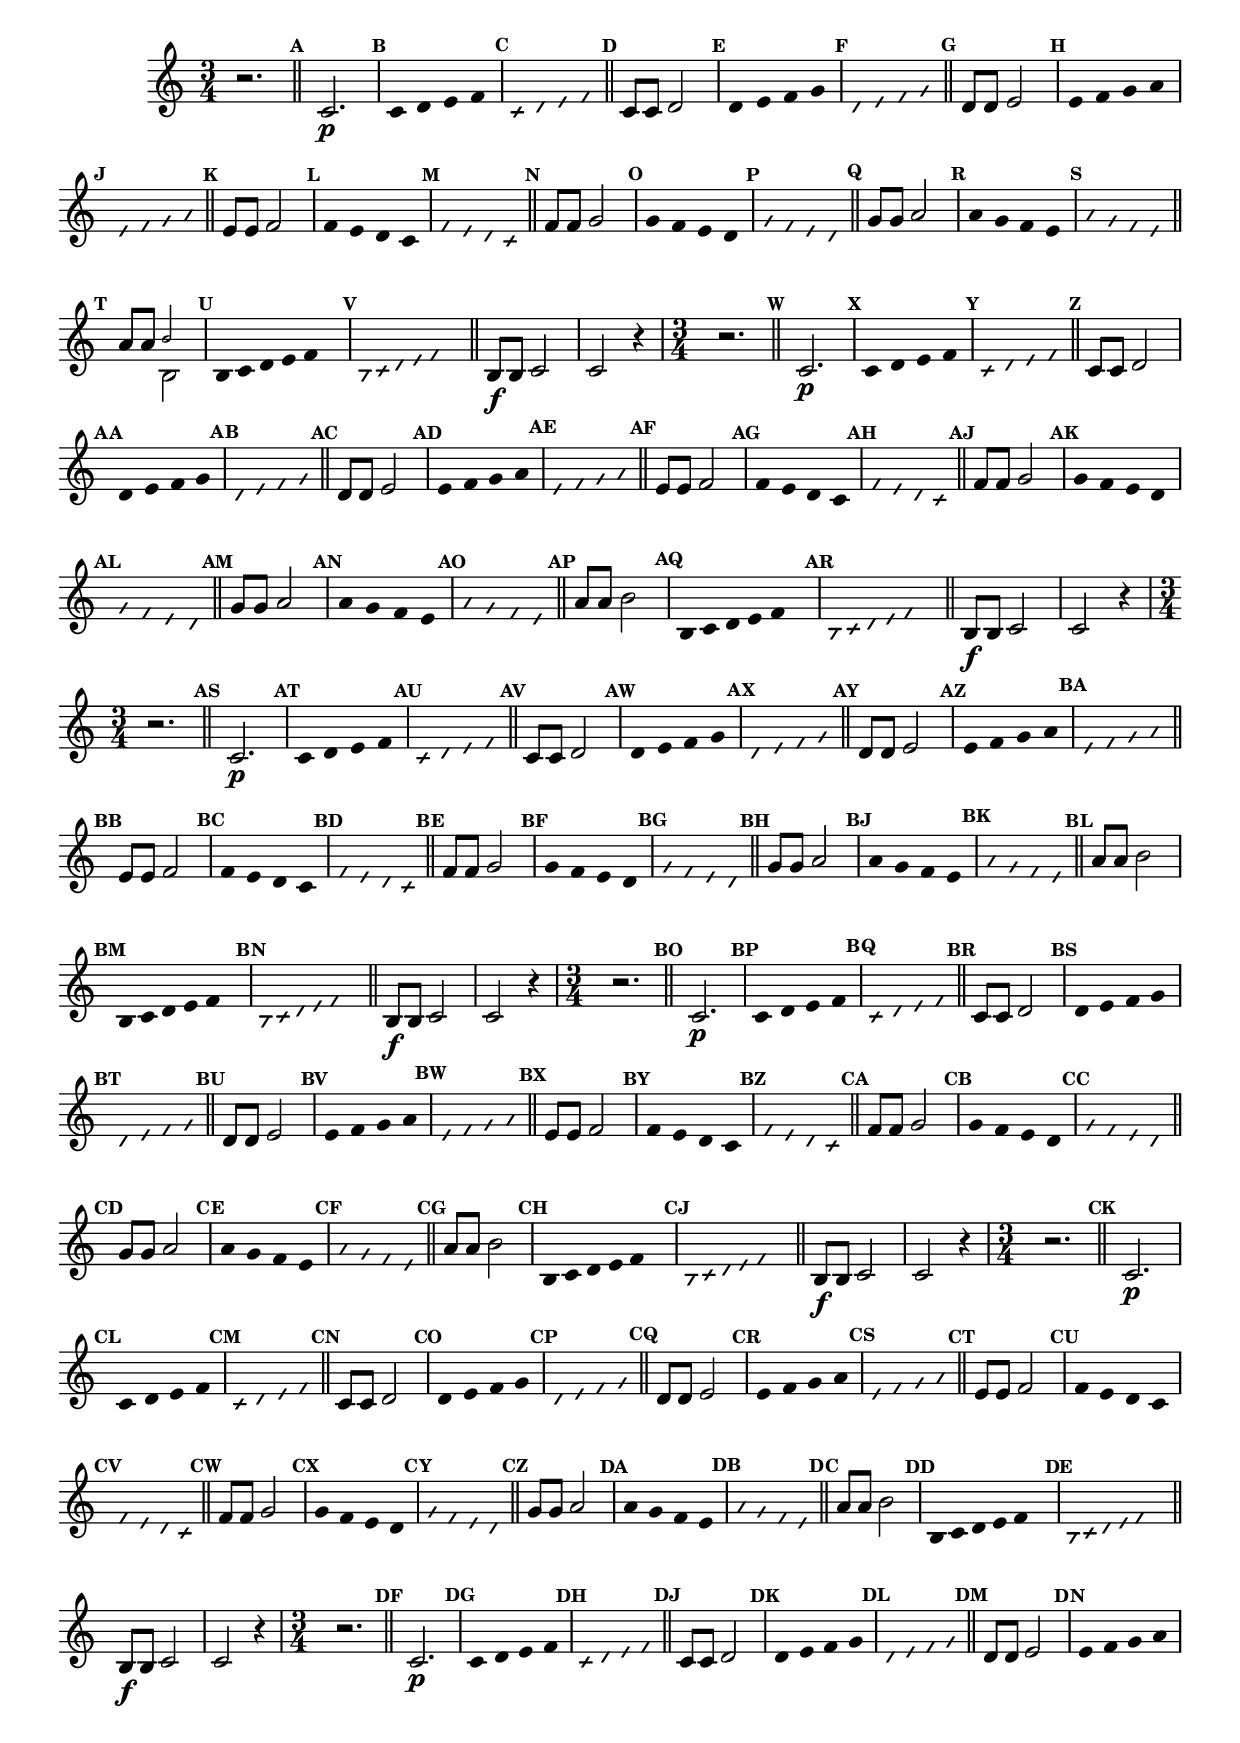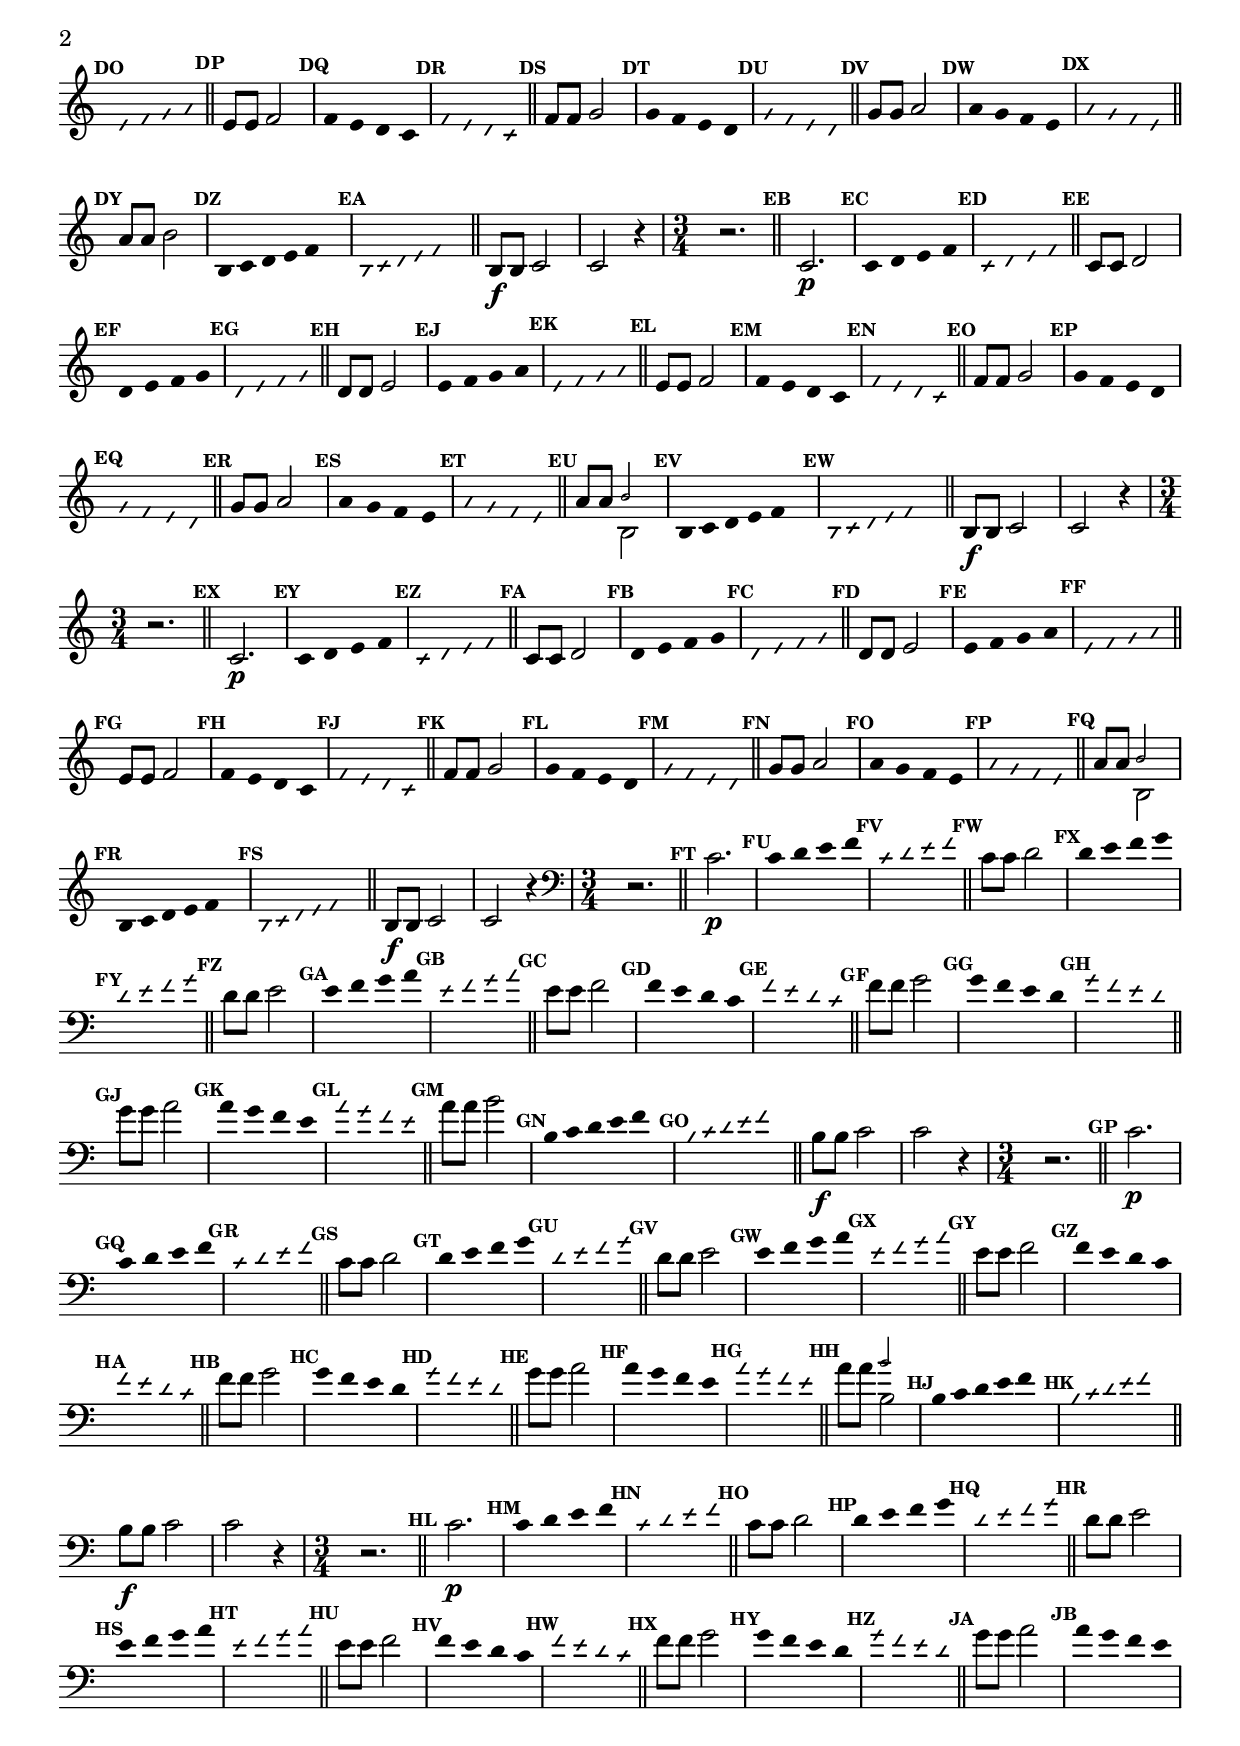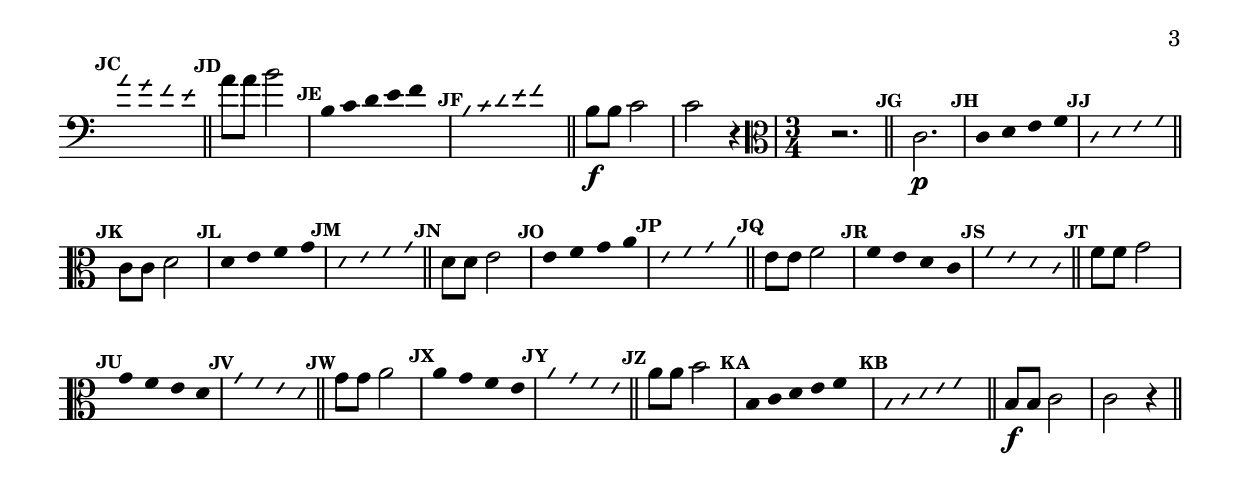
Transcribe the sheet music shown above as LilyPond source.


\version "2.14.2"

%\header { texidoc="64 - Aquecendo e Divertindo-se com a escala mixolidia" }


\relative c' {


                                % CLARINETE

  \tag #'cl {
    \key c \major
    \override Staff.TimeSignature #'style = #'()
    \time 3/4 
    \override Score.BarNumber #'transparent = ##t
    \override Score.RehearsalMark #'font-size = #-2
                                %\override Score.RehearsalMark #'font-family = #'
    \set Score.markFormatter = #format-mark-numbers
    r2.

    \bar "||"

    \mark \default c2.\p
    \override Stem #'transparent = ##t
    \override Beam #'transparent = ##t
    \override Voice.NoteHead #'stencil = #ly:text-interface::print
    \override Voice.NoteHead #'text = #(make-musicglyph-markup "noteheads.s2")

    \mark \default c4*3/4 d e f

    \override NoteHead #'style = #'slash
    \override NoteHead #'font-size = #-6
    \override Voice.NoteHead #'stencil = #ly:text-interface::print
    \override Voice.NoteHead #'text = #(make-musicglyph-markup "noteheads.s2slash")

    \mark \default c4*3/4 d e f

    \revert NoteHead #'style
    \revert Stem #'transparent 
    \revert Beam #'transparent
    \revert NoteHead #'font-size
    \revert Voice.NoteHead #'stencil

    \revert Voice.NoteHead #'text
    \bar "||"


    \mark \default c8 c d2
    \override Stem #'transparent = ##t
    \override Beam #'transparent = ##t
    \override Voice.NoteHead #'stencil = #ly:text-interface::print
    \override Voice.NoteHead #'text = #(make-musicglyph-markup "noteheads.s2")
    \mark \default d4*3/4 e f g
    \override NoteHead #'style = #'slash
    \override NoteHead #'font-size = #-6
    \override Voice.NoteHead #'stencil = #ly:text-interface::print
    \override Voice.NoteHead #'text = #(make-musicglyph-markup "noteheads.s2slash")
    \mark \default d4*3/4 e f g
    \revert NoteHead #'style
    \revert Stem #'transparent 
    \revert Beam #'transparent
    \revert NoteHead #'font-size
    \revert Voice.NoteHead #'stencil

    \revert Voice.NoteHead #'text
    \bar "||"


    \mark \default d8 d e2
    \override Stem #'transparent = ##t
    \override Beam #'transparent = ##t
    \override Voice.NoteHead #'stencil = #ly:text-interface::print
    \override Voice.NoteHead #'text = #(make-musicglyph-markup "noteheads.s2")
    \mark \default e4*3/4 f g a
    \override NoteHead #'style = #'slash
    \override NoteHead #'font-size = #-6
    \override Voice.NoteHead #'stencil = #ly:text-interface::print
    \override Voice.NoteHead #'text = #(make-musicglyph-markup "noteheads.s2slash")
    \mark \default e4*3/4 f g a
    \revert NoteHead #'style
    \revert Stem #'transparent 
    \revert Beam #'transparent
    \revert NoteHead #'font-size
    \revert Voice.NoteHead #'stencil

    \revert Voice.NoteHead #'text
    \bar "||"

    \mark \default e8 e f2
    \override Stem #'transparent = ##t
    \override Beam #'transparent = ##t
    \override Voice.NoteHead #'stencil = #ly:text-interface::print
    \override Voice.NoteHead #'text = #(make-musicglyph-markup "noteheads.s2")
    \mark \default f4*3/4 e d c
    \override NoteHead #'style = #'slash
    \override NoteHead #'font-size = #-6
    \override Voice.NoteHead #'stencil = #ly:text-interface::print
    \override Voice.NoteHead #'text = #(make-musicglyph-markup "noteheads.s2slash")
    \mark \default f4*3/4 e d c
    \revert NoteHead #'style
    \revert Stem #'transparent 
    \revert Beam #'transparent
    \revert NoteHead #'font-size
    \revert Voice.NoteHead #'stencil

    \revert Voice.NoteHead #'text
    \bar "||"

    \mark \default f8 f g2
    \override Stem #'transparent = ##t
    \override Beam #'transparent = ##t
    \override Voice.NoteHead #'stencil = #ly:text-interface::print
    \override Voice.NoteHead #'text = #(make-musicglyph-markup "noteheads.s2")
    \mark \default g4*3/4 f e d
    \override NoteHead #'style = #'slash
    \override NoteHead #'font-size = #-6
    \override Voice.NoteHead #'stencil = #ly:text-interface::print
    \override Voice.NoteHead #'text = #(make-musicglyph-markup "noteheads.s2slash")
    \mark \default g4*3/4 f e d
    \revert NoteHead #'style
    \revert Stem #'transparent 
    \revert Beam #'transparent
    \revert NoteHead #'font-size
    \revert Voice.NoteHead #'stencil

    \revert Voice.NoteHead #'text
    \bar "||"

    \mark \default g8 g a2
    \override Stem #'transparent = ##t
    \override Beam #'transparent = ##t
    \override Voice.NoteHead #'stencil = #ly:text-interface::print
    \override Voice.NoteHead #'text = #(make-musicglyph-markup "noteheads.s2")
    \mark \default a4*3/4 g f e 
    \override NoteHead #'style = #'slash
    \override NoteHead #'font-size = #-6
    \override Voice.NoteHead #'stencil = #ly:text-interface::print
    \override Voice.NoteHead #'text = #(make-musicglyph-markup "noteheads.s2slash")
    \mark \default a4*3/4 g f e 
    \revert NoteHead #'style
    \revert Stem #'transparent 
    \revert Beam #'transparent
    \revert NoteHead #'font-size
    \revert Voice.NoteHead #'stencil

    \revert Voice.NoteHead #'text
    \bar "||"


    \mark \default a8 a 

    <<
      {

        \override NoteHead #'font-size = #-4
        b2
      }
      \\
      {
        \revert NoteHead #'font-size
        b,2
      }
    >>

    \override Stem #'transparent = ##t
    \override Beam #'transparent = ##t
    \override Voice.NoteHead #'stencil = #ly:text-interface::print
    \override Voice.NoteHead #'text = #(make-musicglyph-markup "noteheads.s2")

    \mark \default b8 c d e f s

    \override NoteHead #'style = #'slash
    \override NoteHead #'font-size = #-6
    \override Voice.NoteHead #'stencil = #ly:text-interface::print
    \override Voice.NoteHead #'text = #(make-musicglyph-markup "noteheads.s2slash")
    \mark \default b,8 c d e f s
    \revert NoteHead #'style
    \revert Stem #'transparent 
    \revert Beam #'transparent
    \revert NoteHead #'font-size
    \revert Voice.NoteHead #'stencil

    \revert Voice.NoteHead #'text
    \bar "||"

    b,8\f b c2 c2 r4

  }


                                % FLAUTA

  \tag #'fl {
    \key c \major
    \override Staff.TimeSignature #'style = #'()
    \time 3/4 
    \override Score.BarNumber #'transparent = ##t
    \override Score.RehearsalMark #'font-size = #-2
                                %\override Score.RehearsalMark #'font-family = #'
    \set Score.markFormatter = #format-mark-numbers
    r2.

    \bar "||"

    \mark \default c2.\p
    \override Stem #'transparent = ##t
    \override Beam #'transparent = ##t
    \override Voice.NoteHead #'stencil = #ly:text-interface::print
    \override Voice.NoteHead #'text = #(make-musicglyph-markup "noteheads.s2")

    \mark \default c4*3/4 d e f

    \override NoteHead #'style = #'slash
    \override NoteHead #'font-size = #-6
    \override Voice.NoteHead #'stencil = #ly:text-interface::print
    \override Voice.NoteHead #'text = #(make-musicglyph-markup "noteheads.s2slash")

    \mark \default c4*3/4 d e f

    \revert NoteHead #'style
    \revert Stem #'transparent 
    \revert Beam #'transparent
    \revert NoteHead #'font-size
    \revert Voice.NoteHead #'stencil

    \revert Voice.NoteHead #'text
    \bar "||"


    \mark \default c8 c d2
    \override Stem #'transparent = ##t
    \override Beam #'transparent = ##t
    \override Voice.NoteHead #'stencil = #ly:text-interface::print
    \override Voice.NoteHead #'text = #(make-musicglyph-markup "noteheads.s2")
    \mark \default d4*3/4 e f g
    \override NoteHead #'style = #'slash
    \override NoteHead #'font-size = #-6
    \override Voice.NoteHead #'stencil = #ly:text-interface::print
    \override Voice.NoteHead #'text = #(make-musicglyph-markup "noteheads.s2slash")
    \mark \default d4*3/4 e f g
    \revert NoteHead #'style
    \revert Stem #'transparent 
    \revert Beam #'transparent
    \revert NoteHead #'font-size
    \revert Voice.NoteHead #'stencil

    \revert Voice.NoteHead #'text
    \bar "||"


    \mark \default d8 d e2
    \override Stem #'transparent = ##t
    \override Beam #'transparent = ##t
    \override Voice.NoteHead #'stencil = #ly:text-interface::print
    \override Voice.NoteHead #'text = #(make-musicglyph-markup "noteheads.s2")
    \mark \default e4*3/4 f g a
    \override NoteHead #'style = #'slash
    \override NoteHead #'font-size = #-6
    \override Voice.NoteHead #'stencil = #ly:text-interface::print
    \override Voice.NoteHead #'text = #(make-musicglyph-markup "noteheads.s2slash")
    \mark \default e4*3/4 f g a
    \revert NoteHead #'style
    \revert Stem #'transparent 
    \revert Beam #'transparent
    \revert NoteHead #'font-size
    \revert Voice.NoteHead #'stencil

    \revert Voice.NoteHead #'text
    \bar "||"

    \mark \default e8 e f2
    \override Stem #'transparent = ##t
    \override Beam #'transparent = ##t
    \override Voice.NoteHead #'stencil = #ly:text-interface::print
    \override Voice.NoteHead #'text = #(make-musicglyph-markup "noteheads.s2")
    \mark \default f4*3/4 e d c
    \override NoteHead #'style = #'slash
    \override NoteHead #'font-size = #-6
    \override Voice.NoteHead #'stencil = #ly:text-interface::print
    \override Voice.NoteHead #'text = #(make-musicglyph-markup "noteheads.s2slash")
    \mark \default f4*3/4 e d c
    \revert NoteHead #'style
    \revert Stem #'transparent 
    \revert Beam #'transparent
    \revert NoteHead #'font-size
    \revert Voice.NoteHead #'stencil

    \revert Voice.NoteHead #'text
    \bar "||"

    \mark \default f8 f g2
    \override Stem #'transparent = ##t
    \override Beam #'transparent = ##t
    \override Voice.NoteHead #'stencil = #ly:text-interface::print
    \override Voice.NoteHead #'text = #(make-musicglyph-markup "noteheads.s2")
    \mark \default g4*3/4 f e d
    \override NoteHead #'style = #'slash
    \override NoteHead #'font-size = #-6
    \override Voice.NoteHead #'stencil = #ly:text-interface::print
    \override Voice.NoteHead #'text = #(make-musicglyph-markup "noteheads.s2slash")
    \mark \default g4*3/4 f e d
    \revert NoteHead #'style
    \revert Stem #'transparent 
    \revert Beam #'transparent
    \revert NoteHead #'font-size
    \revert Voice.NoteHead #'stencil

    \revert Voice.NoteHead #'text
    \bar "||"

    \mark \default g8 g a2
    \override Stem #'transparent = ##t
    \override Beam #'transparent = ##t
    \override Voice.NoteHead #'stencil = #ly:text-interface::print
    \override Voice.NoteHead #'text = #(make-musicglyph-markup "noteheads.s2")
    \mark \default a4*3/4 g f e 
    \override NoteHead #'style = #'slash
    \override NoteHead #'font-size = #-6
    \override Voice.NoteHead #'stencil = #ly:text-interface::print
    \override Voice.NoteHead #'text = #(make-musicglyph-markup "noteheads.s2slash")
    \mark \default a4*3/4 g f e 
    \revert NoteHead #'style
    \revert Stem #'transparent 
    \revert Beam #'transparent
    \revert NoteHead #'font-size
    \revert Voice.NoteHead #'stencil

    \revert Voice.NoteHead #'text
    \bar "||"


    \mark \default a8 a b2

    \override Stem #'transparent = ##t
    \override Beam #'transparent = ##t
    \override Voice.NoteHead #'stencil = #ly:text-interface::print
    \override Voice.NoteHead #'text = #(make-musicglyph-markup "noteheads.s2")

    \mark \default b,8 c d e f s

    \override NoteHead #'style = #'slash
    \override NoteHead #'font-size = #-6
    \override Voice.NoteHead #'stencil = #ly:text-interface::print
    \override Voice.NoteHead #'text = #(make-musicglyph-markup "noteheads.s2slash")
    \mark \default b,8 c d e f s
    \revert NoteHead #'style
    \revert Stem #'transparent 
    \revert Beam #'transparent
    \revert NoteHead #'font-size
    \revert Voice.NoteHead #'stencil

    \revert Voice.NoteHead #'text
    \bar "||"

    b,8\f b c2 c2 r4

  }

                                % OBOÉ

  \tag #'ob {
    \key c \major
    \override Staff.TimeSignature #'style = #'()
    \time 3/4 
    \override Score.BarNumber #'transparent = ##t
    \override Score.RehearsalMark #'font-size = #-2
                                %\override Score.RehearsalMark #'font-family = #'
    \set Score.markFormatter = #format-mark-numbers
    r2.

    \bar "||"

    \mark \default c2.\p
    \override Stem #'transparent = ##t
    \override Beam #'transparent = ##t
    \override Voice.NoteHead #'stencil = #ly:text-interface::print
    \override Voice.NoteHead #'text = #(make-musicglyph-markup "noteheads.s2")

    \mark \default c4*3/4 d e f

    \override NoteHead #'style = #'slash
    \override NoteHead #'font-size = #-6
    \override Voice.NoteHead #'stencil = #ly:text-interface::print
    \override Voice.NoteHead #'text = #(make-musicglyph-markup "noteheads.s2slash")

    \mark \default c4*3/4 d e f

    \revert NoteHead #'style
    \revert Stem #'transparent 
    \revert Beam #'transparent
    \revert NoteHead #'font-size
    \revert Voice.NoteHead #'stencil

    \revert Voice.NoteHead #'text
    \bar "||"


    \mark \default c8 c d2
    \override Stem #'transparent = ##t
    \override Beam #'transparent = ##t
    \override Voice.NoteHead #'stencil = #ly:text-interface::print
    \override Voice.NoteHead #'text = #(make-musicglyph-markup "noteheads.s2")
    \mark \default d4*3/4 e f g
    \override NoteHead #'style = #'slash
    \override NoteHead #'font-size = #-6
    \override Voice.NoteHead #'stencil = #ly:text-interface::print
    \override Voice.NoteHead #'text = #(make-musicglyph-markup "noteheads.s2slash")
    \mark \default d4*3/4 e f g
    \revert NoteHead #'style
    \revert Stem #'transparent 
    \revert Beam #'transparent
    \revert NoteHead #'font-size
    \revert Voice.NoteHead #'stencil

    \revert Voice.NoteHead #'text
    \bar "||"


    \mark \default d8 d e2
    \override Stem #'transparent = ##t
    \override Beam #'transparent = ##t
    \override Voice.NoteHead #'stencil = #ly:text-interface::print
    \override Voice.NoteHead #'text = #(make-musicglyph-markup "noteheads.s2")
    \mark \default e4*3/4 f g a
    \override NoteHead #'style = #'slash
    \override NoteHead #'font-size = #-6
    \override Voice.NoteHead #'stencil = #ly:text-interface::print
    \override Voice.NoteHead #'text = #(make-musicglyph-markup "noteheads.s2slash")
    \mark \default e4*3/4 f g a
    \revert NoteHead #'style
    \revert Stem #'transparent 
    \revert Beam #'transparent
    \revert NoteHead #'font-size
    \revert Voice.NoteHead #'stencil

    \revert Voice.NoteHead #'text
    \bar "||"

    \mark \default e8 e f2
    \override Stem #'transparent = ##t
    \override Beam #'transparent = ##t
    \override Voice.NoteHead #'stencil = #ly:text-interface::print
    \override Voice.NoteHead #'text = #(make-musicglyph-markup "noteheads.s2")
    \mark \default f4*3/4 e d c
    \override NoteHead #'style = #'slash
    \override NoteHead #'font-size = #-6
    \override Voice.NoteHead #'stencil = #ly:text-interface::print
    \override Voice.NoteHead #'text = #(make-musicglyph-markup "noteheads.s2slash")
    \mark \default f4*3/4 e d c
    \revert NoteHead #'style
    \revert Stem #'transparent 
    \revert Beam #'transparent
    \revert NoteHead #'font-size
    \revert Voice.NoteHead #'stencil

    \revert Voice.NoteHead #'text
    \bar "||"

    \mark \default f8 f g2
    \override Stem #'transparent = ##t
    \override Beam #'transparent = ##t
    \override Voice.NoteHead #'stencil = #ly:text-interface::print
    \override Voice.NoteHead #'text = #(make-musicglyph-markup "noteheads.s2")
    \mark \default g4*3/4 f e d
    \override NoteHead #'style = #'slash
    \override NoteHead #'font-size = #-6
    \override Voice.NoteHead #'stencil = #ly:text-interface::print
    \override Voice.NoteHead #'text = #(make-musicglyph-markup "noteheads.s2slash")
    \mark \default g4*3/4 f e d
    \revert NoteHead #'style
    \revert Stem #'transparent 
    \revert Beam #'transparent
    \revert NoteHead #'font-size
    \revert Voice.NoteHead #'stencil

    \revert Voice.NoteHead #'text
    \bar "||"

    \mark \default g8 g a2
    \override Stem #'transparent = ##t
    \override Beam #'transparent = ##t
    \override Voice.NoteHead #'stencil = #ly:text-interface::print
    \override Voice.NoteHead #'text = #(make-musicglyph-markup "noteheads.s2")
    \mark \default a4*3/4 g f e 
    \override NoteHead #'style = #'slash
    \override NoteHead #'font-size = #-6
    \override Voice.NoteHead #'stencil = #ly:text-interface::print
    \override Voice.NoteHead #'text = #(make-musicglyph-markup "noteheads.s2slash")
    \mark \default a4*3/4 g f e 
    \revert NoteHead #'style
    \revert Stem #'transparent 
    \revert Beam #'transparent
    \revert NoteHead #'font-size
    \revert Voice.NoteHead #'stencil

    \revert Voice.NoteHead #'text
    \bar "||"


    \mark \default a8 a b2

    \override Stem #'transparent = ##t
    \override Beam #'transparent = ##t
    \override Voice.NoteHead #'stencil = #ly:text-interface::print
    \override Voice.NoteHead #'text = #(make-musicglyph-markup "noteheads.s2")

    \mark \default b,8 c d e f s

    \override NoteHead #'style = #'slash
    \override NoteHead #'font-size = #-6
    \override Voice.NoteHead #'stencil = #ly:text-interface::print
    \override Voice.NoteHead #'text = #(make-musicglyph-markup "noteheads.s2slash")
    \mark \default b,8 c d e f s
    \revert NoteHead #'style
    \revert Stem #'transparent 
    \revert Beam #'transparent
    \revert NoteHead #'font-size
    \revert Voice.NoteHead #'stencil

    \revert Voice.NoteHead #'text
    \bar "||"

    b,8\f b c2 c2 r4

  }


                                % SAX ALTO

  \tag #'saxa {
    \key c \major
    \override Staff.TimeSignature #'style = #'()
    \time 3/4 
    \override Score.BarNumber #'transparent = ##t
    \override Score.RehearsalMark #'font-size = #-2
                                %\override Score.RehearsalMark #'font-family = #'
    \set Score.markFormatter = #format-mark-numbers
    r2.

    \bar "||"

    \mark \default c2.\p
    \override Stem #'transparent = ##t
    \override Beam #'transparent = ##t
    \override Voice.NoteHead #'stencil = #ly:text-interface::print
    \override Voice.NoteHead #'text = #(make-musicglyph-markup "noteheads.s2")

    \mark \default c4*3/4 d e f

    \override NoteHead #'style = #'slash
    \override NoteHead #'font-size = #-6
    \override Voice.NoteHead #'stencil = #ly:text-interface::print
    \override Voice.NoteHead #'text = #(make-musicglyph-markup "noteheads.s2slash")

    \mark \default c4*3/4 d e f

    \revert NoteHead #'style
    \revert Stem #'transparent 
    \revert Beam #'transparent
    \revert NoteHead #'font-size
    \revert Voice.NoteHead #'stencil

    \revert Voice.NoteHead #'text
    \bar "||"


    \mark \default c8 c d2
    \override Stem #'transparent = ##t
    \override Beam #'transparent = ##t
    \override Voice.NoteHead #'stencil = #ly:text-interface::print
    \override Voice.NoteHead #'text = #(make-musicglyph-markup "noteheads.s2")
    \mark \default d4*3/4 e f g
    \override NoteHead #'style = #'slash
    \override NoteHead #'font-size = #-6
    \override Voice.NoteHead #'stencil = #ly:text-interface::print
    \override Voice.NoteHead #'text = #(make-musicglyph-markup "noteheads.s2slash")
    \mark \default d4*3/4 e f g
    \revert NoteHead #'style
    \revert Stem #'transparent 
    \revert Beam #'transparent
    \revert NoteHead #'font-size
    \revert Voice.NoteHead #'stencil

    \revert Voice.NoteHead #'text
    \bar "||"


    \mark \default d8 d e2
    \override Stem #'transparent = ##t
    \override Beam #'transparent = ##t
    \override Voice.NoteHead #'stencil = #ly:text-interface::print
    \override Voice.NoteHead #'text = #(make-musicglyph-markup "noteheads.s2")
    \mark \default e4*3/4 f g a
    \override NoteHead #'style = #'slash
    \override NoteHead #'font-size = #-6
    \override Voice.NoteHead #'stencil = #ly:text-interface::print
    \override Voice.NoteHead #'text = #(make-musicglyph-markup "noteheads.s2slash")
    \mark \default e4*3/4 f g a
    \revert NoteHead #'style
    \revert Stem #'transparent 
    \revert Beam #'transparent
    \revert NoteHead #'font-size
    \revert Voice.NoteHead #'stencil

    \revert Voice.NoteHead #'text
    \bar "||"

    \mark \default e8 e f2
    \override Stem #'transparent = ##t
    \override Beam #'transparent = ##t
    \override Voice.NoteHead #'stencil = #ly:text-interface::print
    \override Voice.NoteHead #'text = #(make-musicglyph-markup "noteheads.s2")
    \mark \default f4*3/4 e d c
    \override NoteHead #'style = #'slash
    \override NoteHead #'font-size = #-6
    \override Voice.NoteHead #'stencil = #ly:text-interface::print
    \override Voice.NoteHead #'text = #(make-musicglyph-markup "noteheads.s2slash")
    \mark \default f4*3/4 e d c
    \revert NoteHead #'style
    \revert Stem #'transparent 
    \revert Beam #'transparent
    \revert NoteHead #'font-size
    \revert Voice.NoteHead #'stencil

    \revert Voice.NoteHead #'text
    \bar "||"

    \mark \default f8 f g2
    \override Stem #'transparent = ##t
    \override Beam #'transparent = ##t
    \override Voice.NoteHead #'stencil = #ly:text-interface::print
    \override Voice.NoteHead #'text = #(make-musicglyph-markup "noteheads.s2")
    \mark \default g4*3/4 f e d
    \override NoteHead #'style = #'slash
    \override NoteHead #'font-size = #-6
    \override Voice.NoteHead #'stencil = #ly:text-interface::print
    \override Voice.NoteHead #'text = #(make-musicglyph-markup "noteheads.s2slash")
    \mark \default g4*3/4 f e d
    \revert NoteHead #'style
    \revert Stem #'transparent 
    \revert Beam #'transparent
    \revert NoteHead #'font-size
    \revert Voice.NoteHead #'stencil

    \revert Voice.NoteHead #'text
    \bar "||"

    \mark \default g8 g a2
    \override Stem #'transparent = ##t
    \override Beam #'transparent = ##t
    \override Voice.NoteHead #'stencil = #ly:text-interface::print
    \override Voice.NoteHead #'text = #(make-musicglyph-markup "noteheads.s2")
    \mark \default a4*3/4 g f e 
    \override NoteHead #'style = #'slash
    \override NoteHead #'font-size = #-6
    \override Voice.NoteHead #'stencil = #ly:text-interface::print
    \override Voice.NoteHead #'text = #(make-musicglyph-markup "noteheads.s2slash")
    \mark \default a4*3/4 g f e 
    \revert NoteHead #'style
    \revert Stem #'transparent 
    \revert Beam #'transparent
    \revert NoteHead #'font-size
    \revert Voice.NoteHead #'stencil

    \revert Voice.NoteHead #'text
    \bar "||"


    \mark \default a8 a b2

    \override Stem #'transparent = ##t
    \override Beam #'transparent = ##t
    \override Voice.NoteHead #'stencil = #ly:text-interface::print
    \override Voice.NoteHead #'text = #(make-musicglyph-markup "noteheads.s2")

    \mark \default b,8 c d e f s

    \override NoteHead #'style = #'slash
    \override NoteHead #'font-size = #-6
    \override Voice.NoteHead #'stencil = #ly:text-interface::print
    \override Voice.NoteHead #'text = #(make-musicglyph-markup "noteheads.s2slash")
    \mark \default b,8 c d e f s
    \revert NoteHead #'style
    \revert Stem #'transparent 
    \revert Beam #'transparent
    \revert NoteHead #'font-size
    \revert Voice.NoteHead #'stencil

    \revert Voice.NoteHead #'text
    \bar "||"

    b,8\f b c2 c2 r4

  }


                                % SAX TENOR

  \tag #'saxt {

    \key c \major
    \override Staff.TimeSignature #'style = #'()
    \time 3/4 
    \override Score.BarNumber #'transparent = ##t
    \override Score.RehearsalMark #'font-size = #-2
                                %\override Score.RehearsalMark #'font-family = #'
    \set Score.markFormatter = #format-mark-numbers
    r2.

    \bar "||"

    \mark \default c2.\p
    \override Stem #'transparent = ##t
    \override Beam #'transparent = ##t
    \override Voice.NoteHead #'stencil = #ly:text-interface::print
    \override Voice.NoteHead #'text = #(make-musicglyph-markup "noteheads.s2")

    \mark \default c4*3/4 d e f

    \override NoteHead #'style = #'slash
    \override NoteHead #'font-size = #-6
    \override Voice.NoteHead #'stencil = #ly:text-interface::print
    \override Voice.NoteHead #'text = #(make-musicglyph-markup "noteheads.s2slash")

    \mark \default c4*3/4 d e f

    \revert NoteHead #'style
    \revert Stem #'transparent 
    \revert Beam #'transparent
    \revert NoteHead #'font-size
    \revert Voice.NoteHead #'stencil

    \revert Voice.NoteHead #'text
    \bar "||"


    \mark \default c8 c d2
    \override Stem #'transparent = ##t
    \override Beam #'transparent = ##t
    \override Voice.NoteHead #'stencil = #ly:text-interface::print
    \override Voice.NoteHead #'text = #(make-musicglyph-markup "noteheads.s2")
    \mark \default d4*3/4 e f g
    \override NoteHead #'style = #'slash
    \override NoteHead #'font-size = #-6
    \override Voice.NoteHead #'stencil = #ly:text-interface::print
    \override Voice.NoteHead #'text = #(make-musicglyph-markup "noteheads.s2slash")
    \mark \default d4*3/4 e f g
    \revert NoteHead #'style
    \revert Stem #'transparent 
    \revert Beam #'transparent
    \revert NoteHead #'font-size
    \revert Voice.NoteHead #'stencil

    \revert Voice.NoteHead #'text
    \bar "||"


    \mark \default d8 d e2
    \override Stem #'transparent = ##t
    \override Beam #'transparent = ##t
    \override Voice.NoteHead #'stencil = #ly:text-interface::print
    \override Voice.NoteHead #'text = #(make-musicglyph-markup "noteheads.s2")
    \mark \default e4*3/4 f g a
    \override NoteHead #'style = #'slash
    \override NoteHead #'font-size = #-6
    \override Voice.NoteHead #'stencil = #ly:text-interface::print
    \override Voice.NoteHead #'text = #(make-musicglyph-markup "noteheads.s2slash")
    \mark \default e4*3/4 f g a
    \revert NoteHead #'style
    \revert Stem #'transparent 
    \revert Beam #'transparent
    \revert NoteHead #'font-size
    \revert Voice.NoteHead #'stencil

    \revert Voice.NoteHead #'text
    \bar "||"

    \mark \default e8 e f2
    \override Stem #'transparent = ##t
    \override Beam #'transparent = ##t
    \override Voice.NoteHead #'stencil = #ly:text-interface::print
    \override Voice.NoteHead #'text = #(make-musicglyph-markup "noteheads.s2")
    \mark \default f4*3/4 e d c
    \override NoteHead #'style = #'slash
    \override NoteHead #'font-size = #-6
    \override Voice.NoteHead #'stencil = #ly:text-interface::print
    \override Voice.NoteHead #'text = #(make-musicglyph-markup "noteheads.s2slash")
    \mark \default f4*3/4 e d c
    \revert NoteHead #'style
    \revert Stem #'transparent 
    \revert Beam #'transparent
    \revert NoteHead #'font-size
    \revert Voice.NoteHead #'stencil

    \revert Voice.NoteHead #'text
    \bar "||"

    \mark \default f8 f g2
    \override Stem #'transparent = ##t
    \override Beam #'transparent = ##t
    \override Voice.NoteHead #'stencil = #ly:text-interface::print
    \override Voice.NoteHead #'text = #(make-musicglyph-markup "noteheads.s2")
    \mark \default g4*3/4 f e d
    \override NoteHead #'style = #'slash
    \override NoteHead #'font-size = #-6
    \override Voice.NoteHead #'stencil = #ly:text-interface::print
    \override Voice.NoteHead #'text = #(make-musicglyph-markup "noteheads.s2slash")
    \mark \default g4*3/4 f e d
    \revert NoteHead #'style
    \revert Stem #'transparent 
    \revert Beam #'transparent
    \revert NoteHead #'font-size
    \revert Voice.NoteHead #'stencil

    \revert Voice.NoteHead #'text
    \bar "||"

    \mark \default g8 g a2
    \override Stem #'transparent = ##t
    \override Beam #'transparent = ##t
    \override Voice.NoteHead #'stencil = #ly:text-interface::print
    \override Voice.NoteHead #'text = #(make-musicglyph-markup "noteheads.s2")
    \mark \default a4*3/4 g f e 
    \override NoteHead #'style = #'slash
    \override NoteHead #'font-size = #-6
    \override Voice.NoteHead #'stencil = #ly:text-interface::print
    \override Voice.NoteHead #'text = #(make-musicglyph-markup "noteheads.s2slash")
    \mark \default a4*3/4 g f e 
    \revert NoteHead #'style
    \revert Stem #'transparent 
    \revert Beam #'transparent
    \revert NoteHead #'font-size
    \revert Voice.NoteHead #'stencil

    \revert Voice.NoteHead #'text
    \bar "||"

    \mark \default a8 a b2

    \override Stem #'transparent = ##t
    \override Beam #'transparent = ##t
    \override Voice.NoteHead #'stencil = #ly:text-interface::print
    \override Voice.NoteHead #'text = #(make-musicglyph-markup "noteheads.s2")

    \mark \default b,8 c d e f s

    \override NoteHead #'style = #'slash
    \override NoteHead #'font-size = #-6
    \override Voice.NoteHead #'stencil = #ly:text-interface::print
    \override Voice.NoteHead #'text = #(make-musicglyph-markup "noteheads.s2slash")
    \mark \default b,8 c d e f s
    \revert NoteHead #'style
    \revert Stem #'transparent 
    \revert Beam #'transparent
    \revert NoteHead #'font-size
    \revert Voice.NoteHead #'stencil

    \revert Voice.NoteHead #'text
    \bar "||"

    b,8\f b c2 c2 r4

  }

                                % TROMPETE

  \tag #'tpt {

    \key c \major
    \override Staff.TimeSignature #'style = #'()
    \time 3/4 
    \override Score.BarNumber #'transparent = ##t
    \override Score.RehearsalMark #'font-size = #-2
                                %\override Score.RehearsalMark #'font-family = #'
    \set Score.markFormatter = #format-mark-numbers
    r2.

    \bar "||"

    \mark \default c2.\p
    \override Stem #'transparent = ##t
    \override Beam #'transparent = ##t
    \override Voice.NoteHead #'stencil = #ly:text-interface::print
    \override Voice.NoteHead #'text = #(make-musicglyph-markup "noteheads.s2")

    \mark \default c4*3/4 d e f

    \override NoteHead #'style = #'slash
    \override NoteHead #'font-size = #-6
    \override Voice.NoteHead #'stencil = #ly:text-interface::print
    \override Voice.NoteHead #'text = #(make-musicglyph-markup "noteheads.s2slash")

    \mark \default c4*3/4 d e f

    \revert NoteHead #'style
    \revert Stem #'transparent 
    \revert Beam #'transparent
    \revert NoteHead #'font-size
    \revert Voice.NoteHead #'stencil

    \revert Voice.NoteHead #'text
    \bar "||"


    \mark \default c8 c d2
    \override Stem #'transparent = ##t
    \override Beam #'transparent = ##t
    \override Voice.NoteHead #'stencil = #ly:text-interface::print
    \override Voice.NoteHead #'text = #(make-musicglyph-markup "noteheads.s2")
    \mark \default d4*3/4 e f g
    \override NoteHead #'style = #'slash
    \override NoteHead #'font-size = #-6
    \override Voice.NoteHead #'stencil = #ly:text-interface::print
    \override Voice.NoteHead #'text = #(make-musicglyph-markup "noteheads.s2slash")
    \mark \default d4*3/4 e f g
    \revert NoteHead #'style
    \revert Stem #'transparent 
    \revert Beam #'transparent
    \revert NoteHead #'font-size
    \revert Voice.NoteHead #'stencil

    \revert Voice.NoteHead #'text
    \bar "||"


    \mark \default d8 d e2
    \override Stem #'transparent = ##t
    \override Beam #'transparent = ##t
    \override Voice.NoteHead #'stencil = #ly:text-interface::print
    \override Voice.NoteHead #'text = #(make-musicglyph-markup "noteheads.s2")
    \mark \default e4*3/4 f g a
    \override NoteHead #'style = #'slash
    \override NoteHead #'font-size = #-6
    \override Voice.NoteHead #'stencil = #ly:text-interface::print
    \override Voice.NoteHead #'text = #(make-musicglyph-markup "noteheads.s2slash")
    \mark \default e4*3/4 f g a
    \revert NoteHead #'style
    \revert Stem #'transparent 
    \revert Beam #'transparent
    \revert NoteHead #'font-size
    \revert Voice.NoteHead #'stencil

    \revert Voice.NoteHead #'text
    \bar "||"

    \mark \default e8 e f2
    \override Stem #'transparent = ##t
    \override Beam #'transparent = ##t
    \override Voice.NoteHead #'stencil = #ly:text-interface::print
    \override Voice.NoteHead #'text = #(make-musicglyph-markup "noteheads.s2")
    \mark \default f4*3/4 e d c
    \override NoteHead #'style = #'slash
    \override NoteHead #'font-size = #-6
    \override Voice.NoteHead #'stencil = #ly:text-interface::print
    \override Voice.NoteHead #'text = #(make-musicglyph-markup "noteheads.s2slash")
    \mark \default f4*3/4 e d c
    \revert NoteHead #'style
    \revert Stem #'transparent 
    \revert Beam #'transparent
    \revert NoteHead #'font-size
    \revert Voice.NoteHead #'stencil

    \revert Voice.NoteHead #'text
    \bar "||"

    \mark \default f8 f g2
    \override Stem #'transparent = ##t
    \override Beam #'transparent = ##t
    \override Voice.NoteHead #'stencil = #ly:text-interface::print
    \override Voice.NoteHead #'text = #(make-musicglyph-markup "noteheads.s2")
    \mark \default g4*3/4 f e d
    \override NoteHead #'style = #'slash
    \override NoteHead #'font-size = #-6
    \override Voice.NoteHead #'stencil = #ly:text-interface::print
    \override Voice.NoteHead #'text = #(make-musicglyph-markup "noteheads.s2slash")
    \mark \default g4*3/4 f e d
    \revert NoteHead #'style
    \revert Stem #'transparent 
    \revert Beam #'transparent
    \revert NoteHead #'font-size
    \revert Voice.NoteHead #'stencil

    \revert Voice.NoteHead #'text
    \bar "||"

    \mark \default g8 g a2
    \override Stem #'transparent = ##t
    \override Beam #'transparent = ##t
    \override Voice.NoteHead #'stencil = #ly:text-interface::print
    \override Voice.NoteHead #'text = #(make-musicglyph-markup "noteheads.s2")
    \mark \default a4*3/4 g f e 
    \override NoteHead #'style = #'slash
    \override NoteHead #'font-size = #-6
    \override Voice.NoteHead #'stencil = #ly:text-interface::print
    \override Voice.NoteHead #'text = #(make-musicglyph-markup "noteheads.s2slash")
    \mark \default a4*3/4 g f e 
    \revert NoteHead #'style
    \revert Stem #'transparent 
    \revert Beam #'transparent
    \revert NoteHead #'font-size
    \revert Voice.NoteHead #'stencil

    \revert Voice.NoteHead #'text
    \bar "||"

    \mark \default a8 a b2

    \override Stem #'transparent = ##t
    \override Beam #'transparent = ##t
    \override Voice.NoteHead #'stencil = #ly:text-interface::print
    \override Voice.NoteHead #'text = #(make-musicglyph-markup "noteheads.s2")

    \mark \default b,8 c d e f s

    \override NoteHead #'style = #'slash
    \override NoteHead #'font-size = #-6
    \override Voice.NoteHead #'stencil = #ly:text-interface::print
    \override Voice.NoteHead #'text = #(make-musicglyph-markup "noteheads.s2slash")
    \mark \default b,8 c d e f s
    \revert NoteHead #'style
    \revert Stem #'transparent 
    \revert Beam #'transparent
    \revert NoteHead #'font-size
    \revert Voice.NoteHead #'stencil

    \revert Voice.NoteHead #'text
    \bar "||"

    b,8\f b c2 c2 r4

  }

                                % SAX GENES

  \tag #'saxg {

    \key c \major
    \override Staff.TimeSignature #'style = #'()
    \time 3/4 
    \override Score.BarNumber #'transparent = ##t
    \override Score.RehearsalMark #'font-size = #-2
                                %\override Score.RehearsalMark #'font-family = #'
    \set Score.markFormatter = #format-mark-numbers
    r2.

    \bar "||"

    \mark \default c2.\p
    \override Stem #'transparent = ##t
    \override Beam #'transparent = ##t
    \override Voice.NoteHead #'stencil = #ly:text-interface::print
    \override Voice.NoteHead #'text = #(make-musicglyph-markup "noteheads.s2")

    \mark \default c4*3/4 d e f

    \override NoteHead #'style = #'slash
    \override NoteHead #'font-size = #-6
    \override Voice.NoteHead #'stencil = #ly:text-interface::print
    \override Voice.NoteHead #'text = #(make-musicglyph-markup "noteheads.s2slash")

    \mark \default c4*3/4 d e f

    \revert NoteHead #'style
    \revert Stem #'transparent 
    \revert Beam #'transparent
    \revert NoteHead #'font-size
    \revert Voice.NoteHead #'stencil

    \revert Voice.NoteHead #'text
    \bar "||"


    \mark \default c8 c d2
    \override Stem #'transparent = ##t
    \override Beam #'transparent = ##t
    \override Voice.NoteHead #'stencil = #ly:text-interface::print
    \override Voice.NoteHead #'text = #(make-musicglyph-markup "noteheads.s2")
    \mark \default d4*3/4 e f g
    \override NoteHead #'style = #'slash
    \override NoteHead #'font-size = #-6
    \override Voice.NoteHead #'stencil = #ly:text-interface::print
    \override Voice.NoteHead #'text = #(make-musicglyph-markup "noteheads.s2slash")
    \mark \default d4*3/4 e f g
    \revert NoteHead #'style
    \revert Stem #'transparent 
    \revert Beam #'transparent
    \revert NoteHead #'font-size
    \revert Voice.NoteHead #'stencil

    \revert Voice.NoteHead #'text
    \bar "||"


    \mark \default d8 d e2
    \override Stem #'transparent = ##t
    \override Beam #'transparent = ##t
    \override Voice.NoteHead #'stencil = #ly:text-interface::print
    \override Voice.NoteHead #'text = #(make-musicglyph-markup "noteheads.s2")
    \mark \default e4*3/4 f g a
    \override NoteHead #'style = #'slash
    \override NoteHead #'font-size = #-6
    \override Voice.NoteHead #'stencil = #ly:text-interface::print
    \override Voice.NoteHead #'text = #(make-musicglyph-markup "noteheads.s2slash")
    \mark \default e4*3/4 f g a
    \revert NoteHead #'style
    \revert Stem #'transparent 
    \revert Beam #'transparent
    \revert NoteHead #'font-size
    \revert Voice.NoteHead #'stencil

    \revert Voice.NoteHead #'text
    \bar "||"

    \mark \default e8 e f2
    \override Stem #'transparent = ##t
    \override Beam #'transparent = ##t
    \override Voice.NoteHead #'stencil = #ly:text-interface::print
    \override Voice.NoteHead #'text = #(make-musicglyph-markup "noteheads.s2")
    \mark \default f4*3/4 e d c
    \override NoteHead #'style = #'slash
    \override NoteHead #'font-size = #-6
    \override Voice.NoteHead #'stencil = #ly:text-interface::print
    \override Voice.NoteHead #'text = #(make-musicglyph-markup "noteheads.s2slash")
    \mark \default f4*3/4 e d c
    \revert NoteHead #'style
    \revert Stem #'transparent 
    \revert Beam #'transparent
    \revert NoteHead #'font-size
    \revert Voice.NoteHead #'stencil

    \revert Voice.NoteHead #'text
    \bar "||"

    \mark \default f8 f g2
    \override Stem #'transparent = ##t
    \override Beam #'transparent = ##t
    \override Voice.NoteHead #'stencil = #ly:text-interface::print
    \override Voice.NoteHead #'text = #(make-musicglyph-markup "noteheads.s2")
    \mark \default g4*3/4 f e d
    \override NoteHead #'style = #'slash
    \override NoteHead #'font-size = #-6
    \override Voice.NoteHead #'stencil = #ly:text-interface::print
    \override Voice.NoteHead #'text = #(make-musicglyph-markup "noteheads.s2slash")
    \mark \default g4*3/4 f e d
    \revert NoteHead #'style
    \revert Stem #'transparent 
    \revert Beam #'transparent
    \revert NoteHead #'font-size
    \revert Voice.NoteHead #'stencil

    \revert Voice.NoteHead #'text
    \bar "||"

    \mark \default g8 g a2
    \override Stem #'transparent = ##t
    \override Beam #'transparent = ##t
    \override Voice.NoteHead #'stencil = #ly:text-interface::print
    \override Voice.NoteHead #'text = #(make-musicglyph-markup "noteheads.s2")
    \mark \default a4*3/4 g f e 
    \override NoteHead #'style = #'slash
    \override NoteHead #'font-size = #-6
    \override Voice.NoteHead #'stencil = #ly:text-interface::print
    \override Voice.NoteHead #'text = #(make-musicglyph-markup "noteheads.s2slash")
    \mark \default a4*3/4 g f e 
    \revert NoteHead #'style
    \revert Stem #'transparent 
    \revert Beam #'transparent
    \revert NoteHead #'font-size
    \revert Voice.NoteHead #'stencil

    \revert Voice.NoteHead #'text
    \bar "||"

    \mark \default a8 a 

    <<
      {

        \override NoteHead #'font-size = #-4
        b2
      }
      \\
      {
        \revert NoteHead #'font-size
        b,2
      }
    >>

    \override Stem #'transparent = ##t
    \override Beam #'transparent = ##t
    \override Voice.NoteHead #'stencil = #ly:text-interface::print
    \override Voice.NoteHead #'text = #(make-musicglyph-markup "noteheads.s2")

    \mark \default b8 c d e f s

    \override NoteHead #'style = #'slash
    \override NoteHead #'font-size = #-6
    \override Voice.NoteHead #'stencil = #ly:text-interface::print
    \override Voice.NoteHead #'text = #(make-musicglyph-markup "noteheads.s2slash")
    \mark \default b,8 c d e f s
    \revert NoteHead #'style
    \revert Stem #'transparent 
    \revert Beam #'transparent
    \revert NoteHead #'font-size
    \revert Voice.NoteHead #'stencil

    \revert Voice.NoteHead #'text
    \bar "||"

    b,8\f b c2 c2 r4

  }

                                % TROMPA

  \tag #'tpa {

    \key c \major
    \override Staff.TimeSignature #'style = #'()
    \time 3/4 
    \override Score.BarNumber #'transparent = ##t
    \override Score.RehearsalMark #'font-size = #-2
                                %\override Score.RehearsalMark #'font-family = #'
    \set Score.markFormatter = #format-mark-numbers
    r2.

    \bar "||"

    \mark \default c2.\p
    \override Stem #'transparent = ##t
    \override Beam #'transparent = ##t
    \override Voice.NoteHead #'stencil = #ly:text-interface::print
    \override Voice.NoteHead #'text = #(make-musicglyph-markup "noteheads.s2")

    \mark \default c4*3/4 d e f

    \override NoteHead #'style = #'slash
    \override NoteHead #'font-size = #-6
    \override Voice.NoteHead #'stencil = #ly:text-interface::print
    \override Voice.NoteHead #'text = #(make-musicglyph-markup "noteheads.s2slash")

    \mark \default c4*3/4 d e f

    \revert NoteHead #'style
    \revert Stem #'transparent 
    \revert Beam #'transparent
    \revert NoteHead #'font-size
    \revert Voice.NoteHead #'stencil

    \revert Voice.NoteHead #'text
    \bar "||"


    \mark \default c8 c d2
    \override Stem #'transparent = ##t
    \override Beam #'transparent = ##t
    \override Voice.NoteHead #'stencil = #ly:text-interface::print
    \override Voice.NoteHead #'text = #(make-musicglyph-markup "noteheads.s2")
    \mark \default d4*3/4 e f g
    \override NoteHead #'style = #'slash
    \override NoteHead #'font-size = #-6
    \override Voice.NoteHead #'stencil = #ly:text-interface::print
    \override Voice.NoteHead #'text = #(make-musicglyph-markup "noteheads.s2slash")
    \mark \default d4*3/4 e f g
    \revert NoteHead #'style
    \revert Stem #'transparent 
    \revert Beam #'transparent
    \revert NoteHead #'font-size
    \revert Voice.NoteHead #'stencil

    \revert Voice.NoteHead #'text
    \bar "||"


    \mark \default d8 d e2
    \override Stem #'transparent = ##t
    \override Beam #'transparent = ##t
    \override Voice.NoteHead #'stencil = #ly:text-interface::print
    \override Voice.NoteHead #'text = #(make-musicglyph-markup "noteheads.s2")
    \mark \default e4*3/4 f g a
    \override NoteHead #'style = #'slash
    \override NoteHead #'font-size = #-6
    \override Voice.NoteHead #'stencil = #ly:text-interface::print
    \override Voice.NoteHead #'text = #(make-musicglyph-markup "noteheads.s2slash")
    \mark \default e4*3/4 f g a
    \revert NoteHead #'style
    \revert Stem #'transparent 
    \revert Beam #'transparent
    \revert NoteHead #'font-size
    \revert Voice.NoteHead #'stencil

    \revert Voice.NoteHead #'text
    \bar "||"

    \mark \default e8 e f2
    \override Stem #'transparent = ##t
    \override Beam #'transparent = ##t
    \override Voice.NoteHead #'stencil = #ly:text-interface::print
    \override Voice.NoteHead #'text = #(make-musicglyph-markup "noteheads.s2")
    \mark \default f4*3/4 e d c
    \override NoteHead #'style = #'slash
    \override NoteHead #'font-size = #-6
    \override Voice.NoteHead #'stencil = #ly:text-interface::print
    \override Voice.NoteHead #'text = #(make-musicglyph-markup "noteheads.s2slash")
    \mark \default f4*3/4 e d c
    \revert NoteHead #'style
    \revert Stem #'transparent 
    \revert Beam #'transparent
    \revert NoteHead #'font-size
    \revert Voice.NoteHead #'stencil

    \revert Voice.NoteHead #'text
    \bar "||"

    \mark \default f8 f g2
    \override Stem #'transparent = ##t
    \override Beam #'transparent = ##t
    \override Voice.NoteHead #'stencil = #ly:text-interface::print
    \override Voice.NoteHead #'text = #(make-musicglyph-markup "noteheads.s2")
    \mark \default g4*3/4 f e d
    \override NoteHead #'style = #'slash
    \override NoteHead #'font-size = #-6
    \override Voice.NoteHead #'stencil = #ly:text-interface::print
    \override Voice.NoteHead #'text = #(make-musicglyph-markup "noteheads.s2slash")
    \mark \default g4*3/4 f e d
    \revert NoteHead #'style
    \revert Stem #'transparent 
    \revert Beam #'transparent
    \revert NoteHead #'font-size
    \revert Voice.NoteHead #'stencil

    \revert Voice.NoteHead #'text
    \bar "||"

    \mark \default g8 g a2
    \override Stem #'transparent = ##t
    \override Beam #'transparent = ##t
    \override Voice.NoteHead #'stencil = #ly:text-interface::print
    \override Voice.NoteHead #'text = #(make-musicglyph-markup "noteheads.s2")
    \mark \default a4*3/4 g f e 
    \override NoteHead #'style = #'slash
    \override NoteHead #'font-size = #-6
    \override Voice.NoteHead #'stencil = #ly:text-interface::print
    \override Voice.NoteHead #'text = #(make-musicglyph-markup "noteheads.s2slash")
    \mark \default a4*3/4 g f e 
    \revert NoteHead #'style
    \revert Stem #'transparent 
    \revert Beam #'transparent
    \revert NoteHead #'font-size
    \revert Voice.NoteHead #'stencil

    \revert Voice.NoteHead #'text
    \bar "||"


    \mark \default a8 a 

    <<
      {

        \override NoteHead #'font-size = #-4
        b2
      }
      \\
      {
        \revert NoteHead #'font-size
        b,2
      }
    >>

    \override Stem #'transparent = ##t
    \override Beam #'transparent = ##t
    \override Voice.NoteHead #'stencil = #ly:text-interface::print
    \override Voice.NoteHead #'text = #(make-musicglyph-markup "noteheads.s2")

    \mark \default b8 c d e f s

    \override NoteHead #'style = #'slash
    \override NoteHead #'font-size = #-6
    \override Voice.NoteHead #'stencil = #ly:text-interface::print
    \override Voice.NoteHead #'text = #(make-musicglyph-markup "noteheads.s2slash")
    \mark \default b,8 c d e f s
    \revert NoteHead #'style
    \revert Stem #'transparent 
    \revert Beam #'transparent
    \revert NoteHead #'font-size
    \revert Voice.NoteHead #'stencil

    \revert Voice.NoteHead #'text
    \bar "||"

    b,8\f b c2 c2 r4

  }


                                % TROMBONE

  \tag #'tbn {
    \clef bass
    \key c \major
    \override Staff.TimeSignature #'style = #'()
    \time 3/4 
    \override Score.BarNumber #'transparent = ##t
    \override Score.RehearsalMark #'font-size = #-2
                                %\override Score.RehearsalMark #'font-family = #'
    \set Score.markFormatter = #format-mark-numbers
    r2.

    \bar "||"

    \mark \default c2.\p
    \override Stem #'transparent = ##t
    \override Beam #'transparent = ##t
    \override Voice.NoteHead #'stencil = #ly:text-interface::print
    \override Voice.NoteHead #'text = #(make-musicglyph-markup "noteheads.s2")

    \mark \default c4*3/4 d e f

    \override NoteHead #'style = #'slash
    \override NoteHead #'font-size = #-6
    \override Voice.NoteHead #'stencil = #ly:text-interface::print
    \override Voice.NoteHead #'text = #(make-musicglyph-markup "noteheads.s2slash")

    \mark \default c4*3/4 d e f

    \revert NoteHead #'style
    \revert Stem #'transparent 
    \revert Beam #'transparent
    \revert NoteHead #'font-size
    \revert Voice.NoteHead #'stencil

    \revert Voice.NoteHead #'text
    \bar "||"


    \mark \default c8 c d2
    \override Stem #'transparent = ##t
    \override Beam #'transparent = ##t
    \override Voice.NoteHead #'stencil = #ly:text-interface::print
    \override Voice.NoteHead #'text = #(make-musicglyph-markup "noteheads.s2")
    \mark \default d4*3/4 e f g
    \override NoteHead #'style = #'slash
    \override NoteHead #'font-size = #-6
    \override Voice.NoteHead #'stencil = #ly:text-interface::print
    \override Voice.NoteHead #'text = #(make-musicglyph-markup "noteheads.s2slash")
    \mark \default d4*3/4 e f g
    \revert NoteHead #'style
    \revert Stem #'transparent 
    \revert Beam #'transparent
    \revert NoteHead #'font-size
    \revert Voice.NoteHead #'stencil

    \revert Voice.NoteHead #'text
    \bar "||"


    \mark \default d8 d e2
    \override Stem #'transparent = ##t
    \override Beam #'transparent = ##t
    \override Voice.NoteHead #'stencil = #ly:text-interface::print
    \override Voice.NoteHead #'text = #(make-musicglyph-markup "noteheads.s2")
    \mark \default e4*3/4 f g a
    \override NoteHead #'style = #'slash
    \override NoteHead #'font-size = #-6
    \override Voice.NoteHead #'stencil = #ly:text-interface::print
    \override Voice.NoteHead #'text = #(make-musicglyph-markup "noteheads.s2slash")
    \mark \default e4*3/4 f g a
    \revert NoteHead #'style
    \revert Stem #'transparent 
    \revert Beam #'transparent
    \revert NoteHead #'font-size
    \revert Voice.NoteHead #'stencil

    \revert Voice.NoteHead #'text
    \bar "||"

    \mark \default e8 e f2
    \override Stem #'transparent = ##t
    \override Beam #'transparent = ##t
    \override Voice.NoteHead #'stencil = #ly:text-interface::print
    \override Voice.NoteHead #'text = #(make-musicglyph-markup "noteheads.s2")
    \mark \default f4*3/4 e d c
    \override NoteHead #'style = #'slash
    \override NoteHead #'font-size = #-6
    \override Voice.NoteHead #'stencil = #ly:text-interface::print
    \override Voice.NoteHead #'text = #(make-musicglyph-markup "noteheads.s2slash")
    \mark \default f4*3/4 e d c
    \revert NoteHead #'style
    \revert Stem #'transparent 
    \revert Beam #'transparent
    \revert NoteHead #'font-size
    \revert Voice.NoteHead #'stencil

    \revert Voice.NoteHead #'text
    \bar "||"

    \mark \default f8 f g2
    \override Stem #'transparent = ##t
    \override Beam #'transparent = ##t
    \override Voice.NoteHead #'stencil = #ly:text-interface::print
    \override Voice.NoteHead #'text = #(make-musicglyph-markup "noteheads.s2")
    \mark \default g4*3/4 f e d
    \override NoteHead #'style = #'slash
    \override NoteHead #'font-size = #-6
    \override Voice.NoteHead #'stencil = #ly:text-interface::print
    \override Voice.NoteHead #'text = #(make-musicglyph-markup "noteheads.s2slash")
    \mark \default g4*3/4 f e d
    \revert NoteHead #'style
    \revert Stem #'transparent 
    \revert Beam #'transparent
    \revert NoteHead #'font-size
    \revert Voice.NoteHead #'stencil

    \revert Voice.NoteHead #'text
    \bar "||"

    \mark \default g8 g a2
    \override Stem #'transparent = ##t
    \override Beam #'transparent = ##t
    \override Voice.NoteHead #'stencil = #ly:text-interface::print
    \override Voice.NoteHead #'text = #(make-musicglyph-markup "noteheads.s2")
    \mark \default a4*3/4 g f e 
    \override NoteHead #'style = #'slash
    \override NoteHead #'font-size = #-6
    \override Voice.NoteHead #'stencil = #ly:text-interface::print
    \override Voice.NoteHead #'text = #(make-musicglyph-markup "noteheads.s2slash")
    \mark \default a4*3/4 g f e 
    \revert NoteHead #'style
    \revert Stem #'transparent 
    \revert Beam #'transparent
    \revert NoteHead #'font-size
    \revert Voice.NoteHead #'stencil

    \revert Voice.NoteHead #'text
    \bar "||"

    \mark \default a8 a b2

    \override Stem #'transparent = ##t
    \override Beam #'transparent = ##t
    \override Voice.NoteHead #'stencil = #ly:text-interface::print
    \override Voice.NoteHead #'text = #(make-musicglyph-markup "noteheads.s2")

    \mark \default b,8 c d e f s

    \override NoteHead #'style = #'slash
    \override NoteHead #'font-size = #-6
    \override Voice.NoteHead #'stencil = #ly:text-interface::print
    \override Voice.NoteHead #'text = #(make-musicglyph-markup "noteheads.s2slash")
    \mark \default b,8 c d e f s
    \revert NoteHead #'style
    \revert Stem #'transparent 
    \revert Beam #'transparent
    \revert NoteHead #'font-size
    \revert Voice.NoteHead #'stencil

    \revert Voice.NoteHead #'text
    \bar "||"

    b,8\f b c2 c2 r4

  }


                                % TUBA MIB

  \tag #'tbamib {
    \clef bass
    \key c \major
    \override Staff.TimeSignature #'style = #'()
    \time 3/4 
    \override Score.BarNumber #'transparent = ##t
    \override Score.RehearsalMark #'font-size = #-2
                                %\override Score.RehearsalMark #'font-family = #'
    \set Score.markFormatter = #format-mark-numbers
    r2.

    \bar "||"

    \mark \default c2.\p
    \override Stem #'transparent = ##t
    \override Beam #'transparent = ##t
    \override Voice.NoteHead #'stencil = #ly:text-interface::print
    \override Voice.NoteHead #'text = #(make-musicglyph-markup "noteheads.s2")

    \mark \default c4*3/4 d e f

    \override NoteHead #'style = #'slash
    \override NoteHead #'font-size = #-6
    \override Voice.NoteHead #'stencil = #ly:text-interface::print
    \override Voice.NoteHead #'text = #(make-musicglyph-markup "noteheads.s2slash")

    \mark \default c4*3/4 d e f

    \revert NoteHead #'style
    \revert Stem #'transparent 
    \revert Beam #'transparent
    \revert NoteHead #'font-size
    \revert Voice.NoteHead #'stencil

    \revert Voice.NoteHead #'text
    \bar "||"


    \mark \default c8 c d2
    \override Stem #'transparent = ##t
    \override Beam #'transparent = ##t
    \override Voice.NoteHead #'stencil = #ly:text-interface::print
    \override Voice.NoteHead #'text = #(make-musicglyph-markup "noteheads.s2")
    \mark \default d4*3/4 e f g
    \override NoteHead #'style = #'slash
    \override NoteHead #'font-size = #-6
    \override Voice.NoteHead #'stencil = #ly:text-interface::print
    \override Voice.NoteHead #'text = #(make-musicglyph-markup "noteheads.s2slash")
    \mark \default d4*3/4 e f g
    \revert NoteHead #'style
    \revert Stem #'transparent 
    \revert Beam #'transparent
    \revert NoteHead #'font-size
    \revert Voice.NoteHead #'stencil

    \revert Voice.NoteHead #'text
    \bar "||"


    \mark \default d8 d e2
    \override Stem #'transparent = ##t
    \override Beam #'transparent = ##t
    \override Voice.NoteHead #'stencil = #ly:text-interface::print
    \override Voice.NoteHead #'text = #(make-musicglyph-markup "noteheads.s2")
    \mark \default e4*3/4 f g a
    \override NoteHead #'style = #'slash
    \override NoteHead #'font-size = #-6
    \override Voice.NoteHead #'stencil = #ly:text-interface::print
    \override Voice.NoteHead #'text = #(make-musicglyph-markup "noteheads.s2slash")
    \mark \default e4*3/4 f g a
    \revert NoteHead #'style
    \revert Stem #'transparent 
    \revert Beam #'transparent
    \revert NoteHead #'font-size
    \revert Voice.NoteHead #'stencil

    \revert Voice.NoteHead #'text
    \bar "||"

    \mark \default e8 e f2
    \override Stem #'transparent = ##t
    \override Beam #'transparent = ##t
    \override Voice.NoteHead #'stencil = #ly:text-interface::print
    \override Voice.NoteHead #'text = #(make-musicglyph-markup "noteheads.s2")
    \mark \default f4*3/4 e d c
    \override NoteHead #'style = #'slash
    \override NoteHead #'font-size = #-6
    \override Voice.NoteHead #'stencil = #ly:text-interface::print
    \override Voice.NoteHead #'text = #(make-musicglyph-markup "noteheads.s2slash")
    \mark \default f4*3/4 e d c
    \revert NoteHead #'style
    \revert Stem #'transparent 
    \revert Beam #'transparent
    \revert NoteHead #'font-size
    \revert Voice.NoteHead #'stencil

    \revert Voice.NoteHead #'text
    \bar "||"

    \mark \default f8 f g2
    \override Stem #'transparent = ##t
    \override Beam #'transparent = ##t
    \override Voice.NoteHead #'stencil = #ly:text-interface::print
    \override Voice.NoteHead #'text = #(make-musicglyph-markup "noteheads.s2")
    \mark \default g4*3/4 f e d
    \override NoteHead #'style = #'slash
    \override NoteHead #'font-size = #-6
    \override Voice.NoteHead #'stencil = #ly:text-interface::print
    \override Voice.NoteHead #'text = #(make-musicglyph-markup "noteheads.s2slash")
    \mark \default g4*3/4 f e d
    \revert NoteHead #'style
    \revert Stem #'transparent 
    \revert Beam #'transparent
    \revert NoteHead #'font-size
    \revert Voice.NoteHead #'stencil

    \revert Voice.NoteHead #'text
    \bar "||"

    \mark \default g8 g a2
    \override Stem #'transparent = ##t
    \override Beam #'transparent = ##t
    \override Voice.NoteHead #'stencil = #ly:text-interface::print
    \override Voice.NoteHead #'text = #(make-musicglyph-markup "noteheads.s2")
    \mark \default a4*3/4 g f e 
    \override NoteHead #'style = #'slash
    \override NoteHead #'font-size = #-6
    \override Voice.NoteHead #'stencil = #ly:text-interface::print
    \override Voice.NoteHead #'text = #(make-musicglyph-markup "noteheads.s2slash")
    \mark \default a4*3/4 g f e 
    \revert NoteHead #'style
    \revert Stem #'transparent 
    \revert Beam #'transparent
    \revert NoteHead #'font-size
    \revert Voice.NoteHead #'stencil

    \revert Voice.NoteHead #'text
    \bar "||"

    \mark \default a8 a 

    <<
      {

        \override NoteHead #'font-size = #-4
        b2
      }
      \\
      {
        \revert NoteHead #'font-size
        b,2
      }
    >>


    \override Stem #'transparent = ##t
    \override Beam #'transparent = ##t
    \override Voice.NoteHead #'stencil = #ly:text-interface::print
    \override Voice.NoteHead #'text = #(make-musicglyph-markup "noteheads.s2")

    \mark \default b8 c d e f s

    \override NoteHead #'style = #'slash
    \override NoteHead #'font-size = #-6
    \override Voice.NoteHead #'stencil = #ly:text-interface::print
    \override Voice.NoteHead #'text = #(make-musicglyph-markup "noteheads.s2slash")
    \mark \default b,8 c d e f s
    \revert NoteHead #'style
    \revert Stem #'transparent 
    \revert Beam #'transparent
    \revert NoteHead #'font-size
    \revert Voice.NoteHead #'stencil

    \revert Voice.NoteHead #'text
    \bar "||"

    b,8\f b c2 c2 r4

  }

                                % TUBA SIB

  \tag #'tbasib {

    \clef bass
    \key c \major
    \override Staff.TimeSignature #'style = #'()
    \time 3/4 
    \override Score.BarNumber #'transparent = ##t
    \override Score.RehearsalMark #'font-size = #-2
                                %\override Score.RehearsalMark #'font-family = #'
    \set Score.markFormatter = #format-mark-numbers
    r2.

    \bar "||"

    \mark \default c2.\p
    \override Stem #'transparent = ##t
    \override Beam #'transparent = ##t
    \override Voice.NoteHead #'stencil = #ly:text-interface::print
    \override Voice.NoteHead #'text = #(make-musicglyph-markup "noteheads.s2")

    \mark \default c4*3/4 d e f

    \override NoteHead #'style = #'slash
    \override NoteHead #'font-size = #-6
    \override Voice.NoteHead #'stencil = #ly:text-interface::print
    \override Voice.NoteHead #'text = #(make-musicglyph-markup "noteheads.s2slash")

    \mark \default c4*3/4 d e f

    \revert NoteHead #'style
    \revert Stem #'transparent 
    \revert Beam #'transparent
    \revert NoteHead #'font-size
    \revert Voice.NoteHead #'stencil

    \revert Voice.NoteHead #'text
    \bar "||"


    \mark \default c8 c d2
    \override Stem #'transparent = ##t
    \override Beam #'transparent = ##t
    \override Voice.NoteHead #'stencil = #ly:text-interface::print
    \override Voice.NoteHead #'text = #(make-musicglyph-markup "noteheads.s2")
    \mark \default d4*3/4 e f g
    \override NoteHead #'style = #'slash
    \override NoteHead #'font-size = #-6
    \override Voice.NoteHead #'stencil = #ly:text-interface::print
    \override Voice.NoteHead #'text = #(make-musicglyph-markup "noteheads.s2slash")
    \mark \default d4*3/4 e f g
    \revert NoteHead #'style
    \revert Stem #'transparent 
    \revert Beam #'transparent
    \revert NoteHead #'font-size
    \revert Voice.NoteHead #'stencil

    \revert Voice.NoteHead #'text
    \bar "||"


    \mark \default d8 d e2
    \override Stem #'transparent = ##t
    \override Beam #'transparent = ##t
    \override Voice.NoteHead #'stencil = #ly:text-interface::print
    \override Voice.NoteHead #'text = #(make-musicglyph-markup "noteheads.s2")
    \mark \default e4*3/4 f g a
    \override NoteHead #'style = #'slash
    \override NoteHead #'font-size = #-6
    \override Voice.NoteHead #'stencil = #ly:text-interface::print
    \override Voice.NoteHead #'text = #(make-musicglyph-markup "noteheads.s2slash")
    \mark \default e4*3/4 f g a
    \revert NoteHead #'style
    \revert Stem #'transparent 
    \revert Beam #'transparent
    \revert NoteHead #'font-size
    \revert Voice.NoteHead #'stencil

    \revert Voice.NoteHead #'text
    \bar "||"

    \mark \default e8 e f2
    \override Stem #'transparent = ##t
    \override Beam #'transparent = ##t
    \override Voice.NoteHead #'stencil = #ly:text-interface::print
    \override Voice.NoteHead #'text = #(make-musicglyph-markup "noteheads.s2")
    \mark \default f4*3/4 e d c
    \override NoteHead #'style = #'slash
    \override NoteHead #'font-size = #-6
    \override Voice.NoteHead #'stencil = #ly:text-interface::print
    \override Voice.NoteHead #'text = #(make-musicglyph-markup "noteheads.s2slash")
    \mark \default f4*3/4 e d c
    \revert NoteHead #'style
    \revert Stem #'transparent 
    \revert Beam #'transparent
    \revert NoteHead #'font-size
    \revert Voice.NoteHead #'stencil

    \revert Voice.NoteHead #'text
    \bar "||"

    \mark \default f8 f g2
    \override Stem #'transparent = ##t
    \override Beam #'transparent = ##t
    \override Voice.NoteHead #'stencil = #ly:text-interface::print
    \override Voice.NoteHead #'text = #(make-musicglyph-markup "noteheads.s2")
    \mark \default g4*3/4 f e d
    \override NoteHead #'style = #'slash
    \override NoteHead #'font-size = #-6
    \override Voice.NoteHead #'stencil = #ly:text-interface::print
    \override Voice.NoteHead #'text = #(make-musicglyph-markup "noteheads.s2slash")
    \mark \default g4*3/4 f e d
    \revert NoteHead #'style
    \revert Stem #'transparent 
    \revert Beam #'transparent
    \revert NoteHead #'font-size
    \revert Voice.NoteHead #'stencil

    \revert Voice.NoteHead #'text
    \bar "||"

    \mark \default g8 g a2
    \override Stem #'transparent = ##t
    \override Beam #'transparent = ##t
    \override Voice.NoteHead #'stencil = #ly:text-interface::print
    \override Voice.NoteHead #'text = #(make-musicglyph-markup "noteheads.s2")
    \mark \default a4*3/4 g f e 
    \override NoteHead #'style = #'slash
    \override NoteHead #'font-size = #-6
    \override Voice.NoteHead #'stencil = #ly:text-interface::print
    \override Voice.NoteHead #'text = #(make-musicglyph-markup "noteheads.s2slash")
    \mark \default a4*3/4 g f e 
    \revert NoteHead #'style
    \revert Stem #'transparent 
    \revert Beam #'transparent
    \revert NoteHead #'font-size
    \revert Voice.NoteHead #'stencil

    \revert Voice.NoteHead #'text
    \bar "||"


    \mark \default a8 a b2

    \override Stem #'transparent = ##t
    \override Beam #'transparent = ##t
    \override Voice.NoteHead #'stencil = #ly:text-interface::print
    \override Voice.NoteHead #'text = #(make-musicglyph-markup "noteheads.s2")

    \mark \default b,8 c d e f s

    \override NoteHead #'style = #'slash
    \override NoteHead #'font-size = #-6
    \override Voice.NoteHead #'stencil = #ly:text-interface::print
    \override Voice.NoteHead #'text = #(make-musicglyph-markup "noteheads.s2slash")
    \mark \default b,8 c d e f s
    \revert NoteHead #'style
    \revert Stem #'transparent 
    \revert Beam #'transparent
    \revert NoteHead #'font-size
    \revert Voice.NoteHead #'stencil

    \revert Voice.NoteHead #'text
    \bar "||"

    b,8\f b c2 c2 r4

  }


                                % VIOLA

  \tag #'vla {
    \key c \major
    \override Staff.TimeSignature #'style = #'()
    \time 3/4 
    \clef alto
    \override Score.BarNumber #'transparent = ##t
    \override Score.RehearsalMark #'font-size = #-2
                                %\override Score.RehearsalMark #'font-family = #'
    \set Score.markFormatter = #format-mark-numbers
    r2.

    \bar "||"

    \mark \default c2.\p
    \override Stem #'transparent = ##t
    \override Beam #'transparent = ##t
    \override Voice.NoteHead #'stencil = #ly:text-interface::print
    \override Voice.NoteHead #'text = #(make-musicglyph-markup "noteheads.s2")

    \mark \default c4*3/4 d e f

    \override NoteHead #'style = #'slash
    \override NoteHead #'font-size = #-6
    \override Voice.NoteHead #'stencil = #ly:text-interface::print
    \override Voice.NoteHead #'text = #(make-musicglyph-markup "noteheads.s2slash")

    \mark \default c4*3/4 d e f

    \revert NoteHead #'style
    \revert Stem #'transparent 
    \revert Beam #'transparent
    \revert NoteHead #'font-size
    \revert Voice.NoteHead #'stencil

    \revert Voice.NoteHead #'text
    \bar "||"


    \mark \default c8 c d2
    \override Stem #'transparent = ##t
    \override Beam #'transparent = ##t
    \override Voice.NoteHead #'stencil = #ly:text-interface::print
    \override Voice.NoteHead #'text = #(make-musicglyph-markup "noteheads.s2")
    \mark \default d4*3/4 e f g
    \override NoteHead #'style = #'slash
    \override NoteHead #'font-size = #-6
    \override Voice.NoteHead #'stencil = #ly:text-interface::print
    \override Voice.NoteHead #'text = #(make-musicglyph-markup "noteheads.s2slash")
    \mark \default d4*3/4 e f g
    \revert NoteHead #'style
    \revert Stem #'transparent 
    \revert Beam #'transparent
    \revert NoteHead #'font-size
    \revert Voice.NoteHead #'stencil

    \revert Voice.NoteHead #'text
    \bar "||"


    \mark \default d8 d e2
    \override Stem #'transparent = ##t
    \override Beam #'transparent = ##t
    \override Voice.NoteHead #'stencil = #ly:text-interface::print
    \override Voice.NoteHead #'text = #(make-musicglyph-markup "noteheads.s2")
    \mark \default e4*3/4 f g a
    \override NoteHead #'style = #'slash
    \override NoteHead #'font-size = #-6
    \override Voice.NoteHead #'stencil = #ly:text-interface::print
    \override Voice.NoteHead #'text = #(make-musicglyph-markup "noteheads.s2slash")
    \mark \default e4*3/4 f g a
    \revert NoteHead #'style
    \revert Stem #'transparent 
    \revert Beam #'transparent
    \revert NoteHead #'font-size
    \revert Voice.NoteHead #'stencil

    \revert Voice.NoteHead #'text
    \bar "||"

    \mark \default e8 e f2
    \override Stem #'transparent = ##t
    \override Beam #'transparent = ##t
    \override Voice.NoteHead #'stencil = #ly:text-interface::print
    \override Voice.NoteHead #'text = #(make-musicglyph-markup "noteheads.s2")
    \mark \default f4*3/4 e d c
    \override NoteHead #'style = #'slash
    \override NoteHead #'font-size = #-6
    \override Voice.NoteHead #'stencil = #ly:text-interface::print
    \override Voice.NoteHead #'text = #(make-musicglyph-markup "noteheads.s2slash")
    \mark \default f4*3/4 e d c
    \revert NoteHead #'style
    \revert Stem #'transparent 
    \revert Beam #'transparent
    \revert NoteHead #'font-size
    \revert Voice.NoteHead #'stencil

    \revert Voice.NoteHead #'text
    \bar "||"

    \mark \default f8 f g2
    \override Stem #'transparent = ##t
    \override Beam #'transparent = ##t
    \override Voice.NoteHead #'stencil = #ly:text-interface::print
    \override Voice.NoteHead #'text = #(make-musicglyph-markup "noteheads.s2")
    \mark \default g4*3/4 f e d
    \override NoteHead #'style = #'slash
    \override NoteHead #'font-size = #-6
    \override Voice.NoteHead #'stencil = #ly:text-interface::print
    \override Voice.NoteHead #'text = #(make-musicglyph-markup "noteheads.s2slash")
    \mark \default g4*3/4 f e d
    \revert NoteHead #'style
    \revert Stem #'transparent 
    \revert Beam #'transparent
    \revert NoteHead #'font-size
    \revert Voice.NoteHead #'stencil

    \revert Voice.NoteHead #'text
    \bar "||"

    \mark \default g8 g a2
    \override Stem #'transparent = ##t
    \override Beam #'transparent = ##t
    \override Voice.NoteHead #'stencil = #ly:text-interface::print
    \override Voice.NoteHead #'text = #(make-musicglyph-markup "noteheads.s2")
    \mark \default a4*3/4 g f e 
    \override NoteHead #'style = #'slash
    \override NoteHead #'font-size = #-6
    \override Voice.NoteHead #'stencil = #ly:text-interface::print
    \override Voice.NoteHead #'text = #(make-musicglyph-markup "noteheads.s2slash")
    \mark \default a4*3/4 g f e 
    \revert NoteHead #'style
    \revert Stem #'transparent 
    \revert Beam #'transparent
    \revert NoteHead #'font-size
    \revert Voice.NoteHead #'stencil

    \revert Voice.NoteHead #'text
    \bar "||"


    \mark \default a8 a b2

    \override Stem #'transparent = ##t
    \override Beam #'transparent = ##t
    \override Voice.NoteHead #'stencil = #ly:text-interface::print
    \override Voice.NoteHead #'text = #(make-musicglyph-markup "noteheads.s2")

    \mark \default b,8 c d e f s

    \override NoteHead #'style = #'slash
    \override NoteHead #'font-size = #-6
    \override Voice.NoteHead #'stencil = #ly:text-interface::print
    \override Voice.NoteHead #'text = #(make-musicglyph-markup "noteheads.s2slash")
    \mark \default b,8 c d e f s
    \revert NoteHead #'style
    \revert Stem #'transparent 
    \revert Beam #'transparent
    \revert NoteHead #'font-size
    \revert Voice.NoteHead #'stencil

    \revert Voice.NoteHead #'text
    \bar "||"

    b,8\f b c2 c2 r4

  }


                                % final

  \bar "||"
} 

                                %\header {  piece = \markup { \bold Parte \bold 1}    }  
